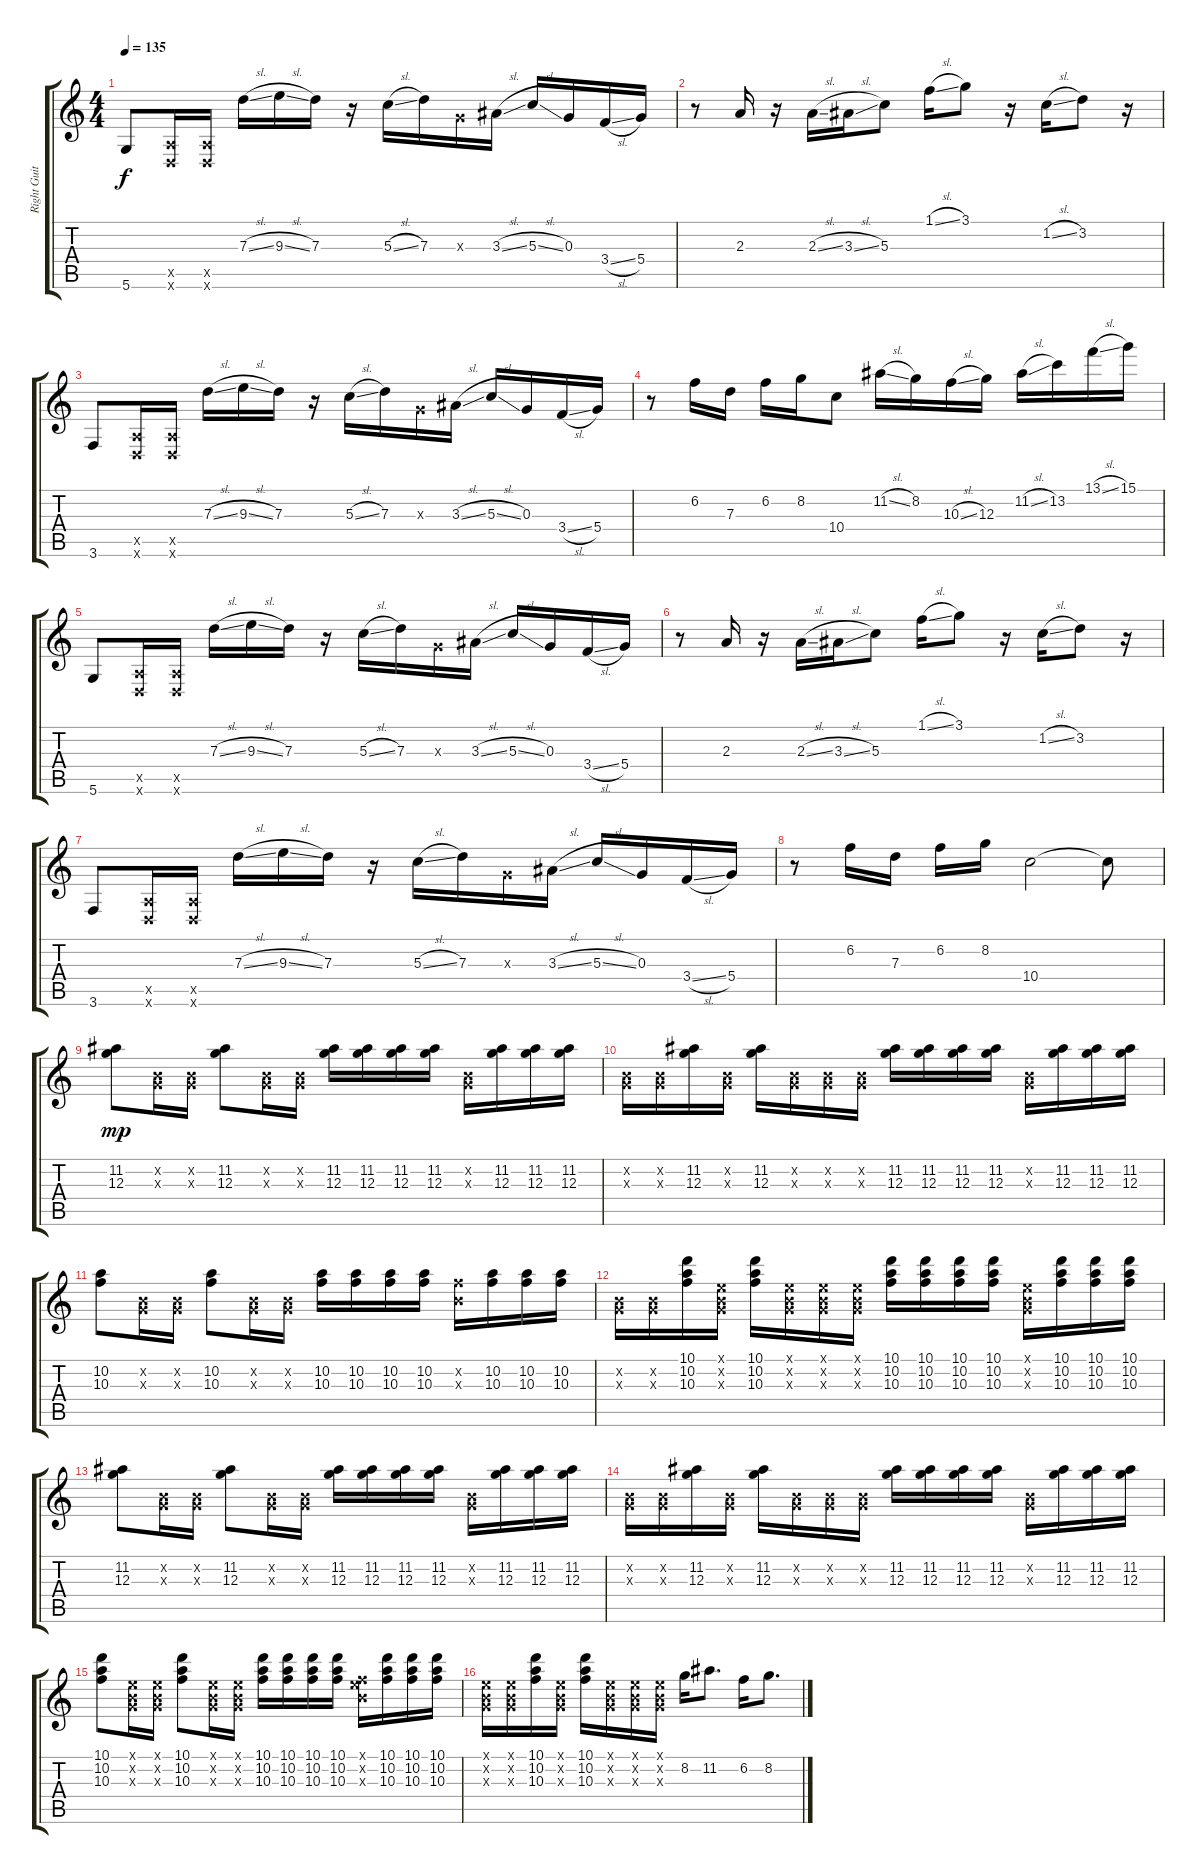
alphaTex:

\track ("Right Guitar " "Right Guit") {instrument electricguitarjazz}
\staff {score tabs}
\tuning (E4 B3 G3 D3 A2 D2) {hide}
\ts (4 4)
\tempo 135
\clef g2
\ks c
5.6.8{dy f instrument electricguitarjazz} (0.5{x} 0.6{x}).16 (0.5{x} 0.6{x}).16 7.3{sl}.16 9.3{sl}.16 7.3.16 r.16 5.3{sl}.16 7.3.16 0.3{x}.16 3.3{sl}.16 5.3{sl}.16 0.3.16 3.4{sl}.16 5.4.16 |
r.8 2.3.16 r.16 2.3{sl}.16 3.3{sl}.16 5.3.8 1.1{sl}.16 3.1.8 r.16 1.2{sl}.16 3.2.8 r.16 |
3.6.8 (0.5{x} 0.6{x}).16 (0.5{x} 0.6{x}).16 7.3{sl}.16 9.3{sl}.16 7.3.16 r.16 5.3{sl}.16 7.3.16 0.3{x}.16 3.3{sl}.16 5.3{sl}.16 0.3.16 3.4{sl}.16 5.4.16 |
r.8 6.2.16 7.3.16 6.2.16 8.2.16 10.4.8 11.2{sl}.16 8.2.16 10.3{sl}.16 12.3.16 11.2{sl}.16 13.2.16 13.1{sl}.16 15.1.16 |
5.6.8 (0.5{x} 0.6{x}).16 (0.5{x} 0.6{x}).16 7.3{sl}.16 9.3{sl}.16 7.3.16 r.16 5.3{sl}.16 7.3.16 0.3{x}.16 3.3{sl}.16 5.3{sl}.16 0.3.16 3.4{sl}.16 5.4.16 |
r.8 2.3.16 r.16 2.3{sl}.16 3.3{sl}.16 5.3.8 1.1{sl}.16 3.1.8 r.16 1.2{sl}.16 3.2.8 r.16 |
3.6.8 (0.5{x} 0.6{x}).16 (0.5{x} 0.6{x}).16 7.3{sl}.16 9.3{sl}.16 7.3.16 r.16 5.3{sl}.16 7.3.16 0.3{x}.16 3.3{sl}.16 5.3{sl}.16 0.3.16 3.4{sl}.16 5.4.16 |
r.8 6.2.16 7.3.16 6.2.16 8.2.16 10.4.2 10.4{t}.8 |
(11.2 12.3).8{dy mp} (0.2{x} 0.3{x}).16 (0.2{x} 0.3{x}).16 (11.2 12.3).8 (0.2{x} 0.3{x}).16 (0.2{x} 0.3{x}).16 (11.2 12.3).16 (11.2 12.3).16 (11.2 12.3).16 (11.2 12.3).16 (0.2{x} 0.3{x}).16 (11.2 12.3).16 (11.2 12.3).16 (11.2 12.3).16 |
(0.2{x} 0.3{x}).16 (0.2{x} 0.3{x}).16 (11.2 12.3).16 (0.2{x} 0.3{x}).16 (11.2 12.3).16 (0.2{x} 0.3{x}).16 (0.2{x} 0.3{x}).16 (0.2{x} 0.3{x}).16 (11.2 12.3).16 (11.2 12.3).16 (11.2 12.3).16 (11.2 12.3).16 (0.2{x} 0.3{x}).16 (11.2 12.3).16 (11.2 12.3).16 (11.2 12.3).16 |
(10.2 10.3).8 (0.2{x} 0.3{x}).16 (0.2{x} 0.3{x}).16 (10.2 10.3).8 (0.2{x} 0.3{x}).16 (0.2{x} 0.3{x}).16 (10.2 10.3).16 (10.2 10.3).16 (10.2 10.3).16 (10.2 10.3).16 (0.2{x} 10.3{x}).16 (10.2 10.3).16 (10.2 10.3).16 (10.2 10.3).16 |
(0.2{x} 0.3{x}).16 (0.2{x} 0.3{x}).16 (10.1 10.2 10.3).16 (0.1{x} 0.2{x} 0.3{x}).16 (10.1 10.2 10.3).16 (0.1{x} 0.2{x} 0.3{x}).16 (0.1{x} 0.2{x} 0.3{x}).16 (0.1{x} 0.2{x} 0.3{x}).16 (10.1 10.2 10.3).16 (10.1 10.2 10.3).16 (10.1 10.2 10.3).16 (10.1 10.2 10.3).16 (0.1{x} 0.2{x} 0.3{x}).16 (10.1 10.2 10.3).16 (10.1 10.2 10.3).16 (10.1 10.2 10.3).16 |
(11.2 12.3).8 (0.2{x} 0.3{x}).16 (0.2{x} 0.3{x}).16 (11.2 12.3).8 (0.2{x} 0.3{x}).16 (0.2{x} 0.3{x}).16 (11.2 12.3).16 (11.2 12.3).16 (11.2 12.3).16 (11.2 12.3).16 (0.2{x} 0.3{x}).16 (11.2 12.3).16 (11.2 12.3).16 (11.2 12.3).16 |
(0.2{x} 0.3{x}).16 (0.2{x} 0.3{x}).16 (11.2 12.3).16 (0.2{x} 0.3{x}).16 (11.2 12.3).16 (0.2{x} 0.3{x}).16 (0.2{x} 0.3{x}).16 (0.2{x} 0.3{x}).16 (11.2 12.3).16 (11.2 12.3).16 (11.2 12.3).16 (11.2 12.3).16 (0.2{x} 0.3{x}).16 (11.2 12.3).16 (11.2 12.3).16 (11.2 12.3).16 |
(10.1 10.2 10.3).8 (0.1{x} 0.2{x} 0.3{x}).16 (0.1{x} 0.2{x} 0.3{x}).16 (10.1 10.2 10.3).8 (0.1{x} 0.2{x} 0.3{x}).16 (0.1{x} 0.2{x} 0.3{x}).16 (10.1 10.2 10.3).16 (10.1 10.2 10.3).16 (10.1 10.2 10.3).16 (10.1 10.2 10.3).16 (0.1{x} 0.2{x} 10.3{x}).16 (10.1 10.2 10.3).16 (10.1 10.2 10.3).16 (10.1 10.2 10.3).16 |
(0.1{x} 0.2{x} 0.3{x}).16 (0.1{x} 0.2{x} 0.3{x}).16 (10.1 10.2 10.3).16 (0.1{x} 0.2{x} 0.3{x}).16 (10.1 10.2 10.3).16 (0.1{x} 0.2{x} 0.3{x}).16 (0.1{x} 0.2{x} 0.3{x}).16 (0.1{x} 0.2{x} 0.3{x}).16 8.2.16 11.2.8{d} 6.2.16 8.2.8{d}
